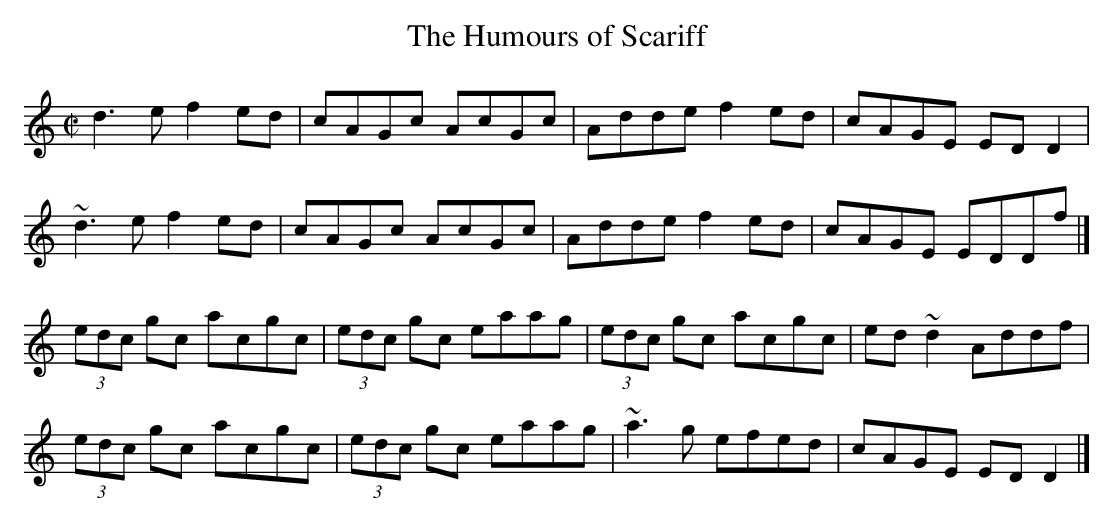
X:1
T:Humours of Scariff, The
M:C|
L:1/8
K:DDor
d3e f2ed|cAGc AcGc|Adde f2ed|cAGE EDD2|!
~d3e f2ed|cAGc AcGc|Adde f2ed|cAGE EDDf|]!
(3edc gc acgc|(3edc gc eaag|(3edc gc acgc|ed~d2 Addf|!
(3edc gc acgc|(3edc gc eaag|~a3g efed|cAGE EDD2|]!
